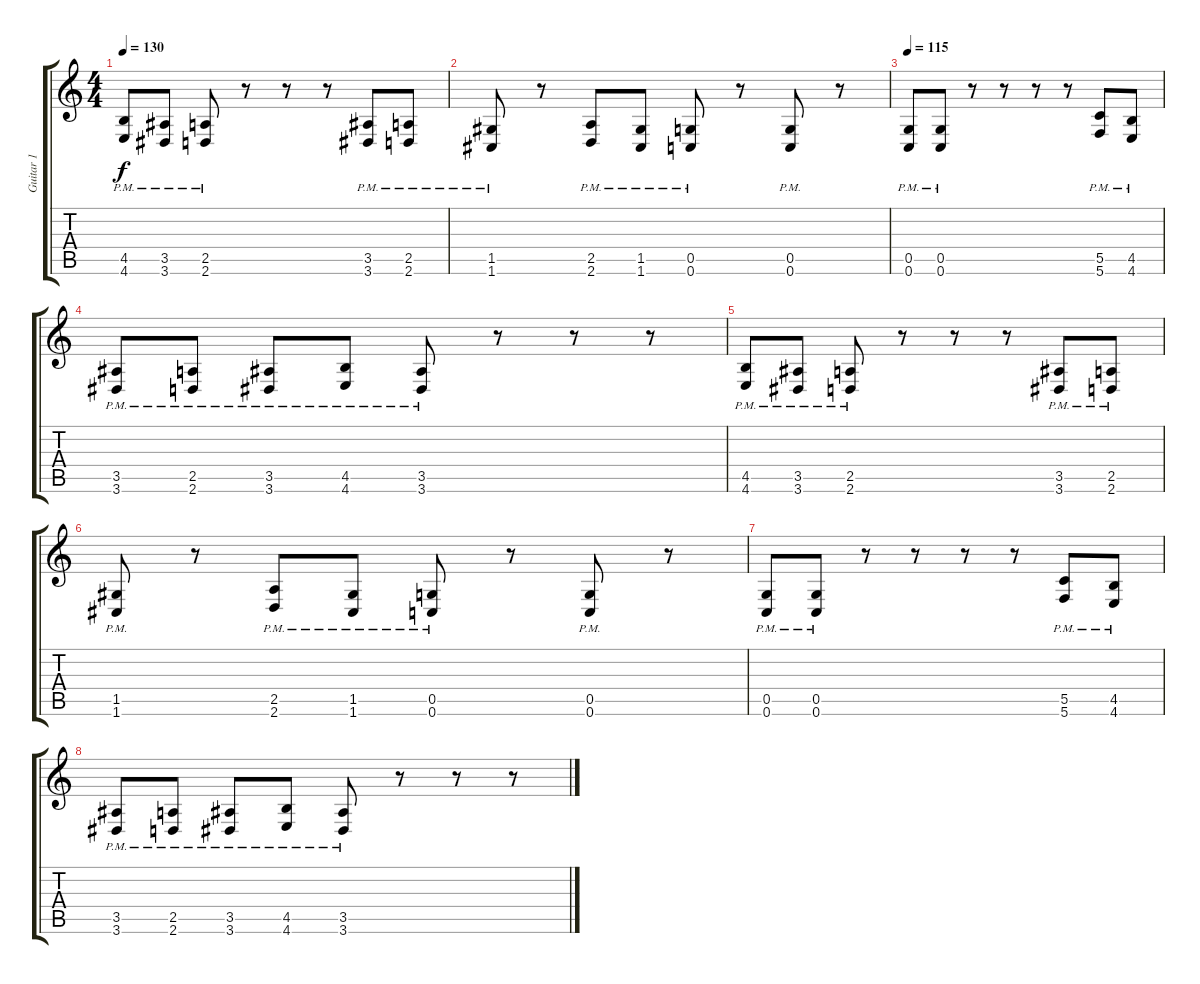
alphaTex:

\track ("Guitar 1" "Guitar 1") {instrument distortionguitar}
\staff {score tabs}
\tuning (D4 A3 F3 C3 G2 C2) {hide}
\ts (4 4)
\tempo 130
\clef g2
\ks c
(4.5{pm} 4.6{pm}).8{dy f} (3.5{pm} 3.6{pm}).8 (2.5{pm} 2.6{pm}).8 r.8 r.8 r.8 (3.5{pm} 3.6{pm}).8 (2.5{pm} 2.6{pm}).8 |
(1.5{pm} 1.6{pm}).8 r.8 (2.5{pm} 2.6{pm}).8 (1.5{pm} 1.6{pm}).8 (0.5{pm} 0.6{pm}).8 r.8 (0.5{pm} 0.6{pm}).8 r.8 |
\tempo 115
(0.5{pm} 0.6{pm}).8 (0.5{pm} 0.6{pm}).8 r.8 r.8 r.8 r.8 (5.5{pm} 5.6{pm}).8 (4.5{pm} 4.6{pm}).8 |
(3.5{pm} 3.6{pm}).8 (2.5{pm} 2.6{pm}).8 (3.5{pm} 3.6{pm}).8 (4.5{pm} 4.6{pm}).8 (3.5{pm} 3.6{pm}).8 r.8 r.8 r.8 |
(4.5{pm} 4.6{pm}).8 (3.5{pm} 3.6{pm}).8 (2.5{pm} 2.6{pm}).8 r.8 r.8 r.8 (3.5{pm} 3.6{pm}).8 (2.5{pm} 2.6{pm}).8 |
(1.5{pm} 1.6{pm}).8 r.8 (2.5{pm} 2.6{pm}).8 (1.5{pm} 1.6{pm}).8 (0.5{pm} 0.6{pm}).8 r.8 (0.5{pm} 0.6{pm}).8 r.8 |
(0.5{pm} 0.6{pm}).8 (0.5{pm} 0.6{pm}).8 r.8 r.8 r.8 r.8 (5.5{pm} 5.6{pm}).8 (4.5{pm} 4.6{pm}).8 |
(3.5{pm} 3.6{pm}).8 (2.5{pm} 2.6{pm}).8 (3.5{pm} 3.6{pm}).8 (4.5{pm} 4.6{pm}).8 (3.5{pm} 3.6{pm}).8 r.8 r.8 r.8
